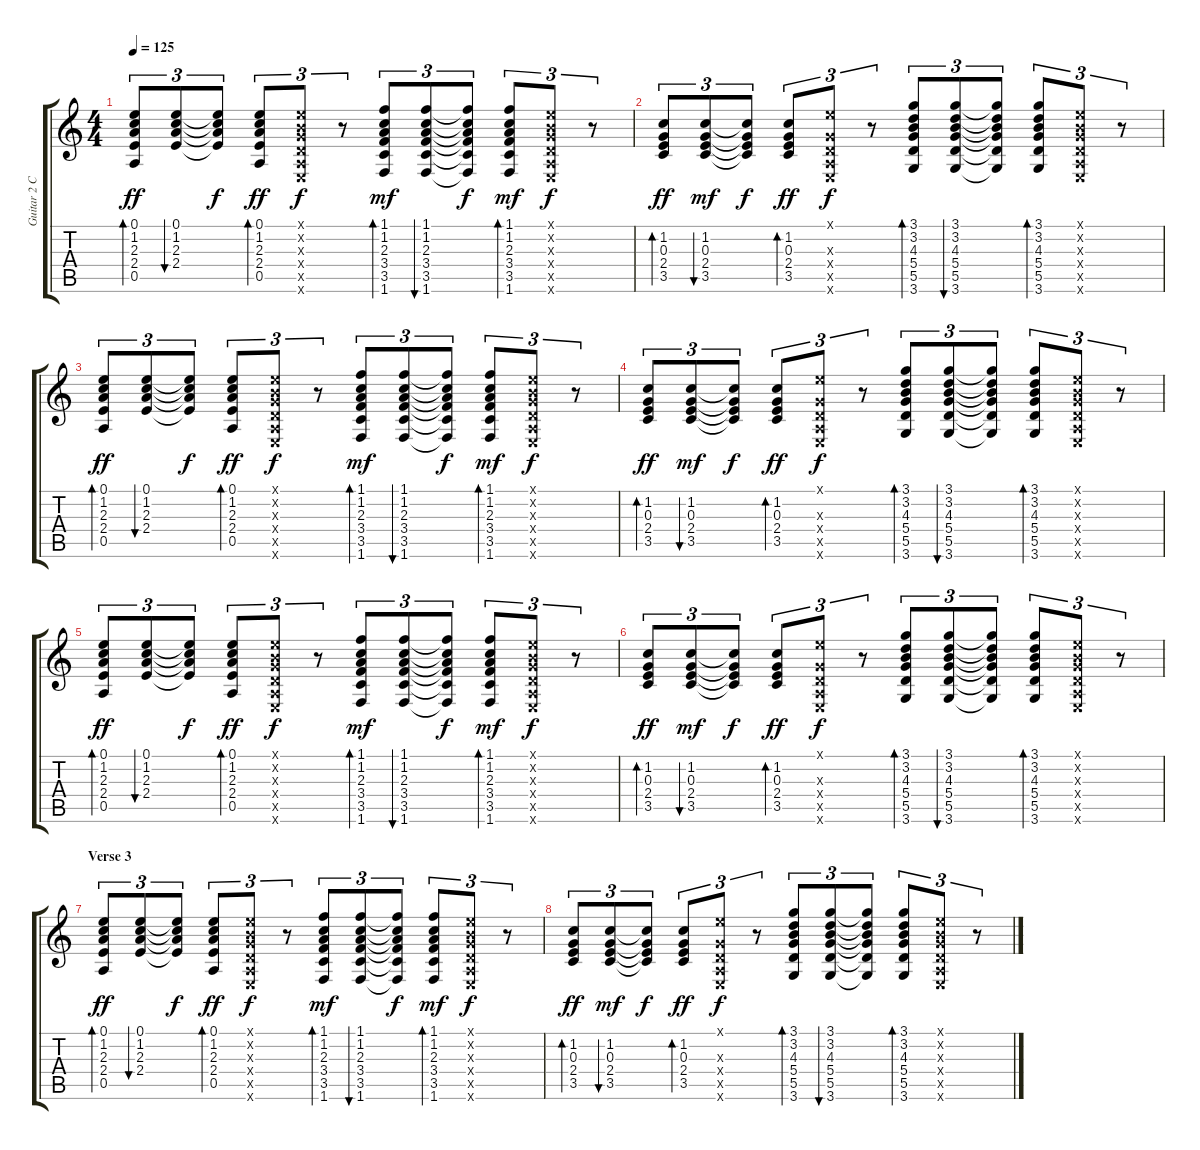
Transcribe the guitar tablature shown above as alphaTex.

\track ("Guitar 2 Clean + Small reverb" "Guitar 2 C") {instrument electricguitarclean}
\staff {score tabs}
\tuning (E4 B3 G3 D3 A2 E2) {hide}
\ts (4 4)
\tempo 125
\clef g2
\ks c
(0.1 1.2 2.3 2.4 0.5).8{tu (3 2) bd 30 dy ff} (0.1 1.2 2.3 2.4).8{tu (3 2) bu 30} (0.1{t} 1.2{t} 2.3{t} 2.4{t}).8{tu (3 2) dy f} (0.1 1.2 2.3 2.4 0.5).8{tu (3 2) bd 30 dy ff} (0.1{x} 0.2{x} 0.3{x} 0.4{x} 0.5{x} 0.6{x}).8{tu (3 2) dy f} r.8{tu (3 2)} (1.1 1.2 2.3 3.4 3.5 1.6).8{tu (3 2) bd 30 dy mf} (1.1 1.2 2.3 3.4 3.5 1.6).8{tu (3 2) bu 30} (1.1{t} 1.2{t} 2.3{t} 3.4{t} 3.5{t} 1.6{t}).8{tu (3 2) dy f} (1.1 1.2 2.3 3.4 3.5 1.6).8{tu (3 2) bd 30 dy mf} (0.1{x} 0.2{x} 0.3{x} 0.4{x} 0.5{x} 0.6{x}).8{tu (3 2) dy f} r.8{tu (3 2)} |
(1.2 0.3 2.4 3.5).8{tu (3 2) bd 30 dy ff} (1.2 0.3 2.4 3.5).8{tu (3 2) bu 30 dy mf} (1.2{t} 0.3{t} 2.4{t} 3.5{t}).8{tu (3 2) dy f} (1.2 0.3 2.4 3.5).8{tu (3 2) bd 30 dy ff} (0.1{x} 0.3{x} 0.4{x} 0.5{x} 0.6{x}).8{tu (3 2) dy f} r.8{tu (3 2)} (3.1 3.2 4.3 5.4 5.5 3.6).8{tu (3 2) bd 30} (3.1 3.2 4.3 5.4 5.5 3.6).8{tu (3 2) bu 30} (3.1{t} 3.2{t} 4.3{t} 5.4{t} 5.5{t} 3.6{t}).8{tu (3 2)} (3.1 3.2 4.3 5.4 5.5 3.6).8{tu (3 2) bd 30} (0.1{x} 0.2{x} 0.3{x} 0.4{x} 0.5{x} 0.6{x}).8{tu (3 2)} r.8{tu (3 2)} |
(0.1 1.2 2.3 2.4 0.5).8{tu (3 2) bd 30 dy ff} (0.1 1.2 2.3 2.4).8{tu (3 2) bu 30} (0.1{t} 1.2{t} 2.3{t} 2.4{t}).8{tu (3 2) dy f} (0.1 1.2 2.3 2.4 0.5).8{tu (3 2) bd 30 dy ff} (0.1{x} 0.2{x} 0.3{x} 0.4{x} 0.5{x} 0.6{x}).8{tu (3 2) dy f} r.8{tu (3 2)} (1.1 1.2 2.3 3.4 3.5 1.6).8{tu (3 2) bd 30 dy mf} (1.1 1.2 2.3 3.4 3.5 1.6).8{tu (3 2) bu 30} (1.1{t} 1.2{t} 2.3{t} 3.4{t} 3.5{t} 1.6{t}).8{tu (3 2) dy f} (1.1 1.2 2.3 3.4 3.5 1.6).8{tu (3 2) bd 30 dy mf} (0.1{x} 0.2{x} 0.3{x} 0.4{x} 0.5{x} 0.6{x}).8{tu (3 2) dy f} r.8{tu (3 2)} |
(1.2 0.3 2.4 3.5).8{tu (3 2) bd 30 dy ff} (1.2 0.3 2.4 3.5).8{tu (3 2) bu 30 dy mf} (1.2{t} 0.3{t} 2.4{t} 3.5{t}).8{tu (3 2) dy f} (1.2 0.3 2.4 3.5).8{tu (3 2) bd 30 dy ff} (0.1{x} 0.3{x} 0.4{x} 0.5{x} 0.6{x}).8{tu (3 2) dy f} r.8{tu (3 2)} (3.1 3.2 4.3 5.4 5.5 3.6).8{tu (3 2) bd 30} (3.1 3.2 4.3 5.4 5.5 3.6).8{tu (3 2) bu 30} (3.1{t} 3.2{t} 4.3{t} 5.4{t} 5.5{t} 3.6{t}).8{tu (3 2)} (3.1 3.2 4.3 5.4 5.5 3.6).8{tu (3 2) bd 30} (0.1{x} 0.2{x} 0.3{x} 0.4{x} 0.5{x} 0.6{x}).8{tu (3 2)} r.8{tu (3 2)} |
(0.1 1.2 2.3 2.4 0.5).8{tu (3 2) bd 30 dy ff} (0.1 1.2 2.3 2.4).8{tu (3 2) bu 30} (0.1{t} 1.2{t} 2.3{t} 2.4{t}).8{tu (3 2) dy f} (0.1 1.2 2.3 2.4 0.5).8{tu (3 2) bd 30 dy ff} (0.1{x} 0.2{x} 0.3{x} 0.4{x} 0.5{x} 0.6{x}).8{tu (3 2) dy f} r.8{tu (3 2)} (1.1 1.2 2.3 3.4 3.5 1.6).8{tu (3 2) bd 30 dy mf} (1.1 1.2 2.3 3.4 3.5 1.6).8{tu (3 2) bu 30} (1.1{t} 1.2{t} 2.3{t} 3.4{t} 3.5{t} 1.6{t}).8{tu (3 2) dy f} (1.1 1.2 2.3 3.4 3.5 1.6).8{tu (3 2) bd 30 dy mf} (0.1{x} 0.2{x} 0.3{x} 0.4{x} 0.5{x} 0.6{x}).8{tu (3 2) dy f} r.8{tu (3 2)} |
(1.2 0.3 2.4 3.5).8{tu (3 2) bd 30 dy ff} (1.2 0.3 2.4 3.5).8{tu (3 2) bu 30 dy mf} (1.2{t} 0.3{t} 2.4{t} 3.5{t}).8{tu (3 2) dy f} (1.2 0.3 2.4 3.5).8{tu (3 2) bd 30 dy ff} (0.1{x} 0.3{x} 0.4{x} 0.5{x} 0.6{x}).8{tu (3 2) dy f} r.8{tu (3 2)} (3.1 3.2 4.3 5.4 5.5 3.6).8{tu (3 2) bd 30} (3.1 3.2 4.3 5.4 5.5 3.6).8{tu (3 2) bu 30} (3.1{t} 3.2{t} 4.3{t} 5.4{t} 5.5{t} 3.6{t}).8{tu (3 2)} (3.1 3.2 4.3 5.4 5.5 3.6).8{tu (3 2) bd 30} (0.1{x} 0.2{x} 0.3{x} 0.4{x} 0.5{x} 0.6{x}).8{tu (3 2)} r.8{tu (3 2)} |
\section ("" "Verse 3")
(0.1 1.2 2.3 2.4 0.5).8{tu (3 2) bd 30 dy ff} (0.1 1.2 2.3 2.4).8{tu (3 2) bu 30} (0.1{t} 1.2{t} 2.3{t} 2.4{t}).8{tu (3 2) dy f} (0.1 1.2 2.3 2.4 0.5).8{tu (3 2) bd 30 dy ff} (0.1{x} 0.2{x} 0.3{x} 0.4{x} 0.5{x} 0.6{x}).8{tu (3 2) dy f} r.8{tu (3 2)} (1.1 1.2 2.3 3.4 3.5 1.6).8{tu (3 2) bd 30 dy mf} (1.1 1.2 2.3 3.4 3.5 1.6).8{tu (3 2) bu 30} (1.1{t} 1.2{t} 2.3{t} 3.4{t} 3.5{t} 1.6{t}).8{tu (3 2) dy f} (1.1 1.2 2.3 3.4 3.5 1.6).8{tu (3 2) bd 30 dy mf} (0.1{x} 0.2{x} 0.3{x} 0.4{x} 0.5{x} 0.6{x}).8{tu (3 2) dy f} r.8{tu (3 2)} |
(1.2 0.3 2.4 3.5).8{tu (3 2) bd 30 dy ff} (1.2 0.3 2.4 3.5).8{tu (3 2) bu 30 dy mf} (1.2{t} 0.3{t} 2.4{t} 3.5{t}).8{tu (3 2) dy f} (1.2 0.3 2.4 3.5).8{tu (3 2) bd 30 dy ff} (0.1{x} 0.3{x} 0.4{x} 0.5{x} 0.6{x}).8{tu (3 2) dy f} r.8{tu (3 2)} (3.1 3.2 4.3 5.4 5.5 3.6).8{tu (3 2) bd 30} (3.1 3.2 4.3 5.4 5.5 3.6).8{tu (3 2) bu 30} (3.1{t} 3.2{t} 4.3{t} 5.4{t} 5.5{t} 3.6{t}).8{tu (3 2)} (3.1 3.2 4.3 5.4 5.5 3.6).8{tu (3 2) bd 30} (0.1{x} 0.2{x} 0.3{x} 0.4{x} 0.5{x} 0.6{x}).8{tu (3 2)} r.8{tu (3 2)}
